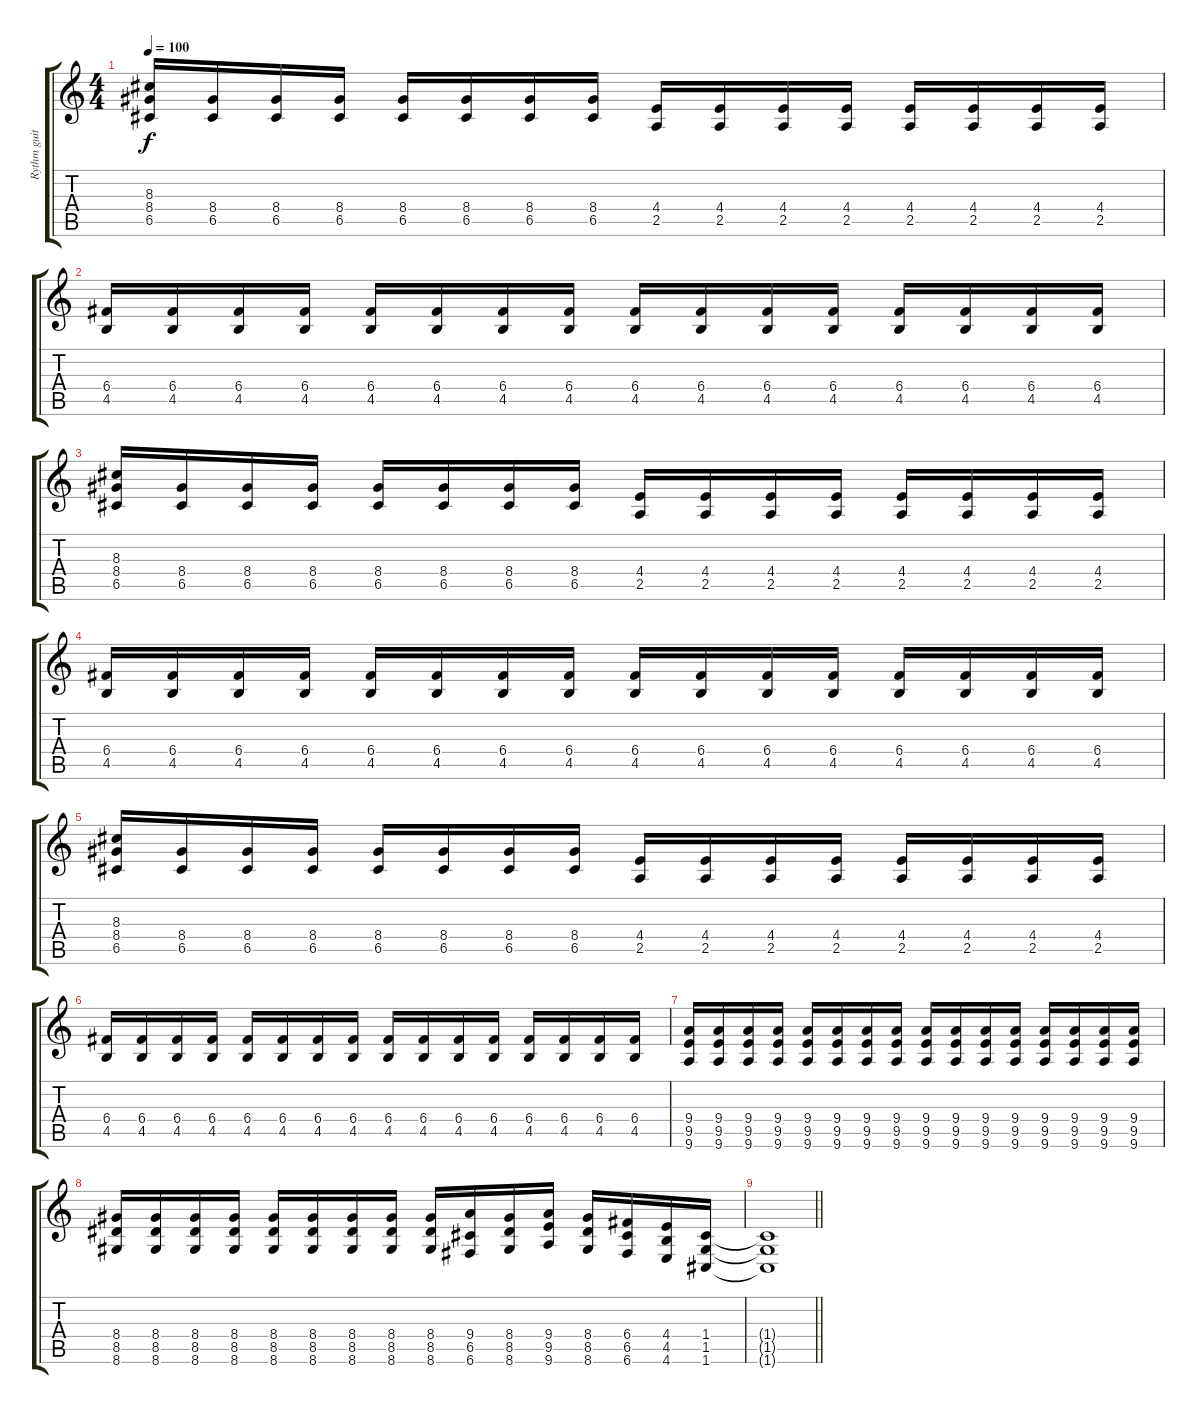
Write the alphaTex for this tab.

\track ("Rythm guitar" "Rythm guit") {instrument distortionguitar}
\staff {score tabs}
\tuning (D4 A3 F3 C3 G2 C2) {hide}
\ts (4 4)
\tempo 100
\clef g2
\ks c
(8.3 8.4 6.5).16{dy f} (8.4 6.5).16 (8.4 6.5).16 (8.4 6.5).16 (8.4 6.5).16 (8.4 6.5).16 (8.4 6.5).16 (8.4 6.5).16 (4.4 2.5).16 (4.4 2.5).16 (4.4 2.5).16 (4.4 2.5).16 (4.4 2.5).16 (4.4 2.5).16 (4.4 2.5).16 (4.4 2.5).16 |
(6.4 4.5).16 (6.4 4.5).16 (6.4 4.5).16 (6.4 4.5).16 (6.4 4.5).16 (6.4 4.5).16 (6.4 4.5).16 (6.4 4.5).16 (6.4 4.5).16 (6.4 4.5).16 (6.4 4.5).16 (6.4 4.5).16 (6.4 4.5).16 (6.4 4.5).16 (6.4 4.5).16 (6.4 4.5).16 |
(8.3 8.4 6.5).16 (8.4 6.5).16 (8.4 6.5).16 (8.4 6.5).16 (8.4 6.5).16 (8.4 6.5).16 (8.4 6.5).16 (8.4 6.5).16 (4.4 2.5).16 (4.4 2.5).16 (4.4 2.5).16 (4.4 2.5).16 (4.4 2.5).16 (4.4 2.5).16 (4.4 2.5).16 (4.4 2.5).16 |
(6.4 4.5).16 (6.4 4.5).16 (6.4 4.5).16 (6.4 4.5).16 (6.4 4.5).16 (6.4 4.5).16 (6.4 4.5).16 (6.4 4.5).16 (6.4 4.5).16 (6.4 4.5).16 (6.4 4.5).16 (6.4 4.5).16 (6.4 4.5).16 (6.4 4.5).16 (6.4 4.5).16 (6.4 4.5).16 |
(8.3 8.4 6.5).16 (8.4 6.5).16 (8.4 6.5).16 (8.4 6.5).16 (8.4 6.5).16 (8.4 6.5).16 (8.4 6.5).16 (8.4 6.5).16 (4.4 2.5).16 (4.4 2.5).16 (4.4 2.5).16 (4.4 2.5).16 (4.4 2.5).16 (4.4 2.5).16 (4.4 2.5).16 (4.4 2.5).16 |
(6.4 4.5).16 (6.4 4.5).16 (6.4 4.5).16 (6.4 4.5).16 (6.4 4.5).16 (6.4 4.5).16 (6.4 4.5).16 (6.4 4.5).16 (6.4 4.5).16 (6.4 4.5).16 (6.4 4.5).16 (6.4 4.5).16 (6.4 4.5).16 (6.4 4.5).16 (6.4 4.5).16 (6.4 4.5).16 |
(9.4 9.5 9.6).16 (9.4 9.5 9.6).16 (9.4 9.5 9.6).16 (9.4 9.5 9.6).16 (9.4 9.5 9.6).16 (9.4 9.5 9.6).16 (9.4 9.5 9.6).16 (9.4 9.5 9.6).16 (9.4 9.5 9.6).16 (9.4 9.5 9.6).16 (9.4 9.5 9.6).16 (9.4 9.5 9.6).16 (9.4 9.5 9.6).16 (9.4 9.5 9.6).16 (9.4 9.5 9.6).16 (9.4 9.5 9.6).16 |
(8.4 8.5 8.6).16 (8.4 8.5 8.6).16 (8.4 8.5 8.6).16 (8.4 8.5 8.6).16 (8.4 8.5 8.6).16 (8.4 8.5 8.6).16 (8.4 8.5 8.6).16 (8.4 8.5 8.6).16 (8.4 8.5 8.6).16 (9.4 6.5 6.6).16 (8.4 8.5 8.6).16 (9.4 9.5 9.6).16 (8.4 8.5 8.6).16 (6.4 6.5 6.6).16 (4.4 4.5 4.6).16 (1.4 1.5 1.6).16 |
\barLineRight lightlight
(1.4{t} 1.5{t} 1.6{t}).1
